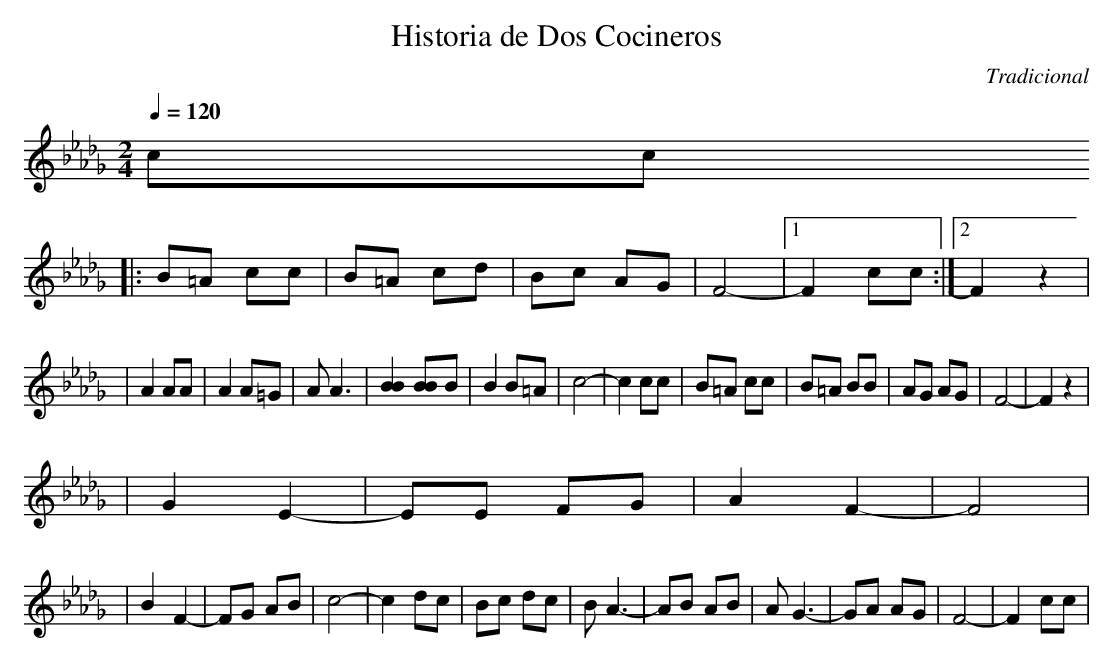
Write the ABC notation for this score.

X:1
T:Historia de Dos Cocineros
C:Tradicional
M:2/4
L:1/8
Q:1/4=120
K:Bbm
cc
|: B=A cc|B=A cd|Bc AG|F4-|[1 F2 cc :|[2 F2 z2|
|A2 AA|A2 A=G|A A3|[B2B2] [BB]B|B2 B=A|c4-|c2 cc|B=A cc|B=A BB|AG AG|F4-|F2 z2|
|G2 E2-|EE FG|A2 F2-|F4|
|B2 F2-|FG AB|c4-|c2 dc|Bc dc|B A3-|AB AB|A G3-|GA AG|F4-|F2 cc|
